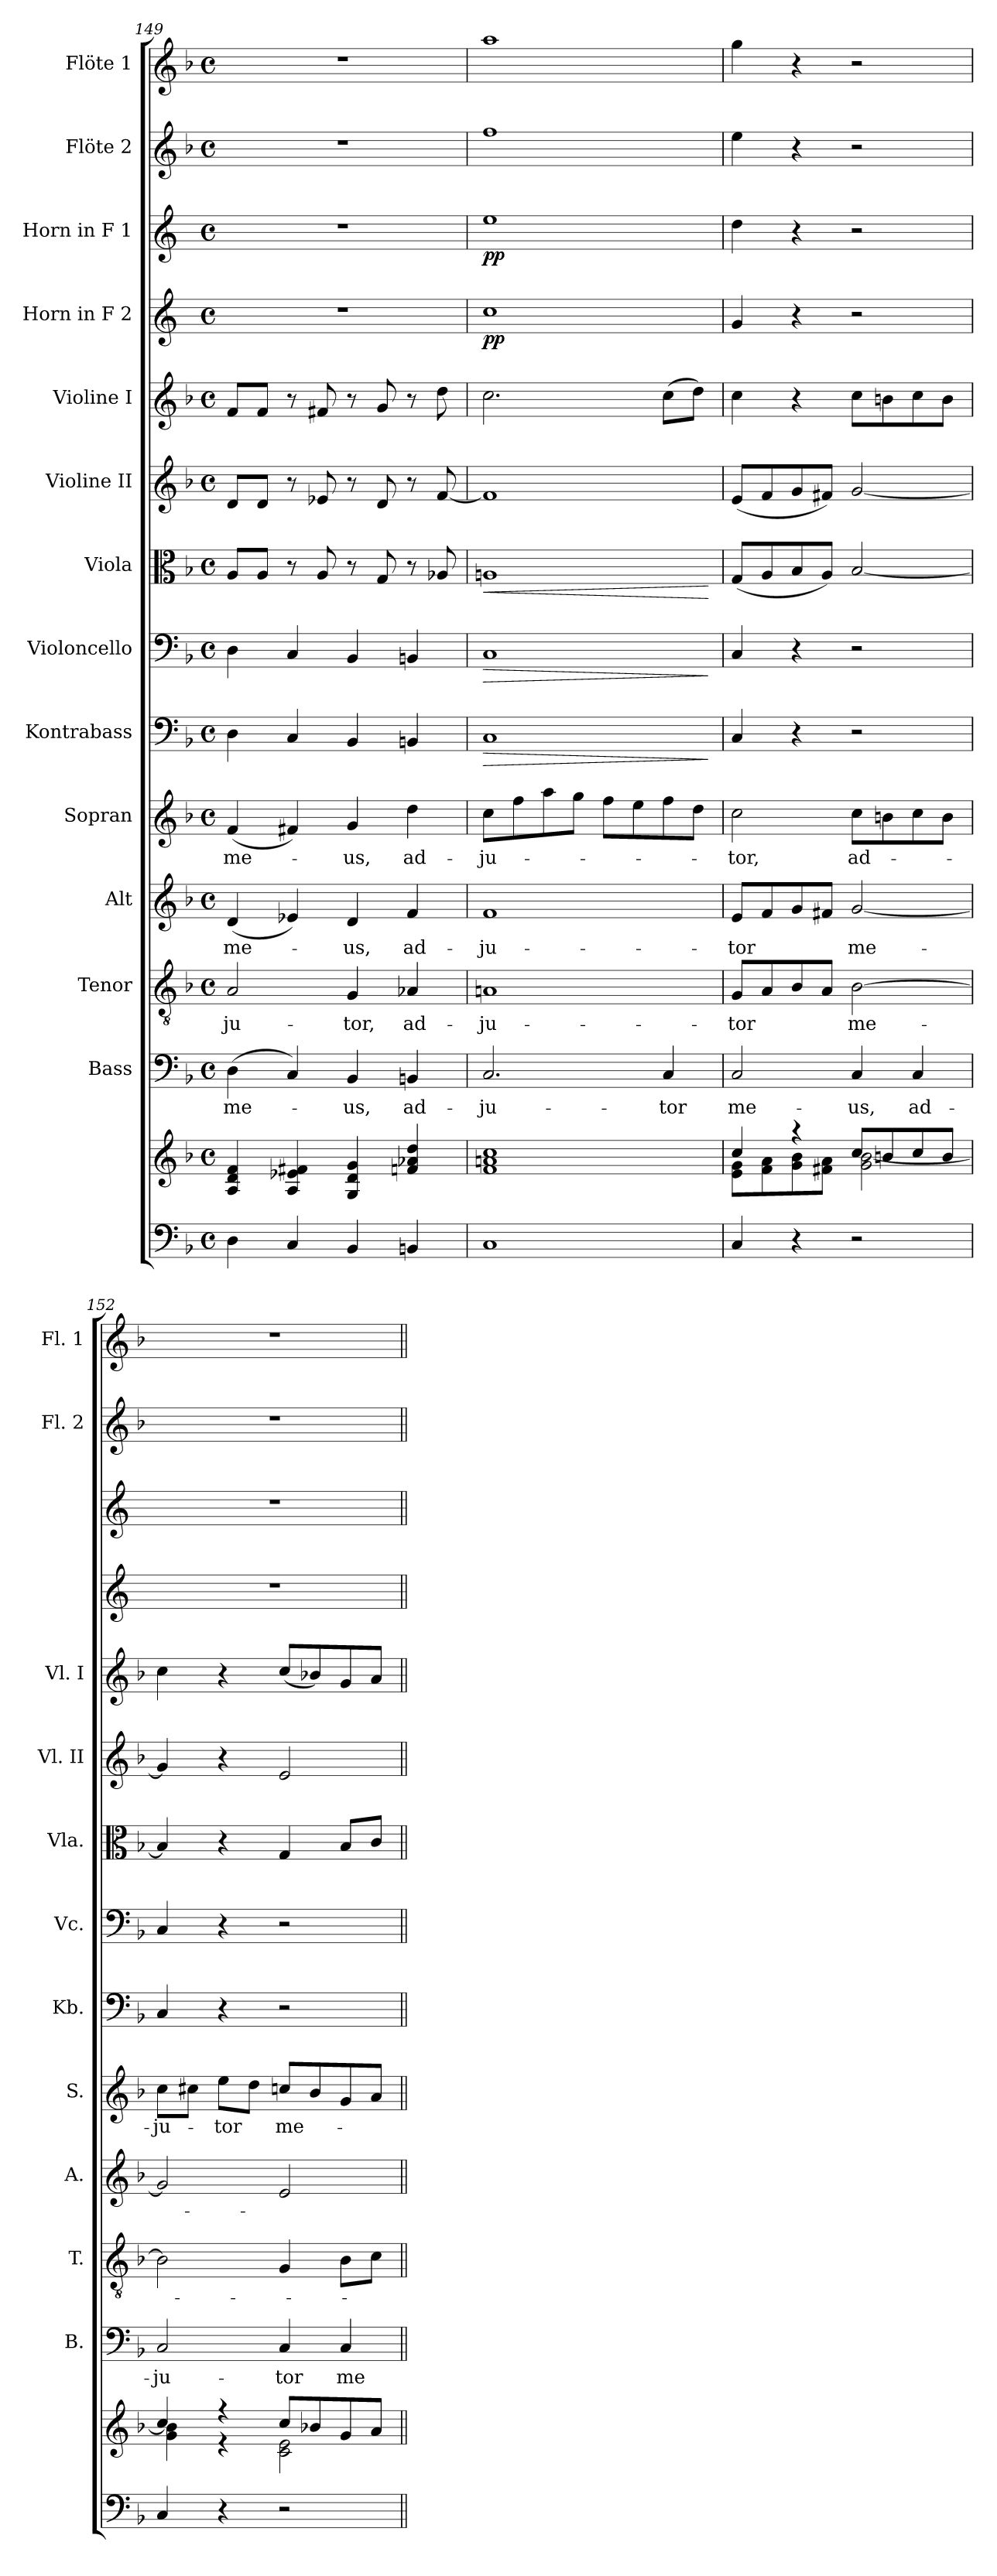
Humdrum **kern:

**kern	**kern	**kern	**text	**kern	**text	**kern	**text	**kern	**text	**kern	**dynam	**kern	**dynam	**kern	**dynam	**kern	**kern	**kern	**dynam	**kern	**dynam	**kern	**kern
*part14	*part14	*part13	*part13	*part12	*part12	*part11	*part11	*part10	*part10	*part9	*part9	*part8	*part8	*part7	*part7	*part6	*part5	*part4	*part4	*part3	*part3	*part2	*part1
*staff15	*staff14	*staff13	*staff13	*staff12	*staff12	*staff11	*staff11	*staff10	*staff10	*staff9	*staff9	*staff8	*staff8	*staff7	*staff7	*staff6	*staff5	*staff4	*staff4	*staff3	*staff3	*staff2	*staff1
*	*	*I"Bass	*	*I"Tenor	*	*I"Alt	*	*I"Sopran	*	*I"Kontrabass	*	*I"Violoncello	*	*I"Viola	*	*I"Violine II	*I"Violine I	*I"Horn in F 2	*	*I"Horn in F 1	*	*I"Flöte 2	*I"Flöte 1
*	*	*I'B.	*	*I'T.	*	*I'A.	*	*I'S.	*	*I'Kb.	*	*I'Vc.	*	*I'Vla.	*	*I'Vl. II	*I'Vl. I	*	*	*	*	*I'Fl. 2	*I'Fl. 1
*clefF4	*clefG2	*clefF4	*	*clefGv2	*	*clefG2	*	*clefG2	*	*clefF4	*	*clefF4	*	*clefC3	*	*clefG2	*clefG2	*clefG2	*	*clefG2	*	*clefG2	*clefG2
*	*	*	*	*	*	*	*	*	*	*ITrd7c12	*	*	*	*	*	*	*	*ITrd4c7	*	*ITrd4c7	*	*	*
*k[b-]	*k[b-]	*k[b-]	*	*k[b-]	*	*k[b-]	*	*k[b-]	*	*k[b-]	*	*k[b-]	*	*k[b-]	*	*k[b-]	*k[b-]	*k[b-]	*	*k[b-]	*	*k[b-]	*k[b-]
*F:	*F:	*F:	*	*F:	*	*F:	*	*F:	*	*F:	*	*F:	*	*F:	*	*F:	*F:	*F:	*	*F:	*	*F:	*F:
*M4/4	*M4/4	*M4/4	*	*M4/4	*	*M4/4	*	*M4/4	*	*M4/4	*	*M4/4	*	*M4/4	*	*M4/4	*M4/4	*M4/4	*	*M4/4	*	*M4/4	*M4/4
*met(c)	*met(c)	*met(c)	*	*met(c)	*	*met(c)	*	*met(c)	*	*met(c)	*	*met(c)	*	*met(c)	*	*met(c)	*met(c)	*met(c)	*	*met(c)	*	*met(c)	*met(c)
=149	=149	=149	=149	=149	=149	=149	=149	=149	=149	=149	=149	=149	=149	=149	=149	=149	=149	=149	=149	=149	=149	=149	=149
!	!	!	!LO:LY:b	!	!LO:LY:b	!	!LO:LY:b	!	!LO:LY:b	!	!	!	!	!	!	!	!	!	!	!	!	!	!
4D\	4A/ 4d/ 4f/	(>4D\	me-	2A/	-ju-	(<4d/	me-	(<4f/	me-	4DD\	.	4D\	.	8A/L	.	8d/L	8f/L	1r	.	1r	.	1r	1r
.	.	.	.	.	.	.	.	.	.	.	.	.	.	8A/J	.	8d/J	8f/J	.	.	.	.	.	.
4C/	4A/ 4e-X/ 4f#X/	4C/)	.	.	.	4e-X/)	.	4f#X/)	.	4CC/	.	4C/	.	8r	.	8r	8r	.	.	.	.	.	.
.	.	.	.	.	.	.	.	.	.	.	.	.	.	8A/	.	8e-X/	8f#X/	.	.	.	.	.	.
!	!	!	!LO:LY:b	!	!LO:LY:b	!	!LO:LY:b	!	!LO:LY:b	!	!	!	!	!	!	!	!	!	!	!	!	!	!
4BB-/	4G/ 4d/ 4g/	4BB-/	-us,	4G/	-tor,	4d/	-us,	4g/	-us,	4BBB-/	.	4BB-/	.	8r	.	8r	8r	.	.	.	.	.	.
.	.	.	.	.	.	.	.	.	.	.	.	.	.	8G/	.	8d/	8g/	.	.	.	.	.	.
!	!	!	!LO:LY:b	!	!LO:LY:b	!	!LO:LY:b	!	!LO:LY:b	!	!	!	!	!	!	!	!	!	!	!	!	!	!
4BBn/	4fn/ 4a-X/ 4dd/	4BBn/	ad-	4A-X/	ad-	4f/	ad-	4dd\	ad-	4BBBn/	.	4BBn/	.	8r	.	8r	8r	.	.	.	.	.	.
.	.	.	.	.	.	.	.	.	.	.	.	.	.	8A-X/	.	[8f/	8dd\	.	.	.	.	.	.
!!LO:PB:g=z
=150	=150	=150	=150	=150	=150	=150	=150	=150	=150	=150	=150	=150	=150	=150	=150	=150	=150	=150	=150	=150	=150	=150	=150
!	!	!	!LO:LY:b	!	!LO:LY:b	!	!LO:LY:b	!	!LO:LY:b	!	!LO:HP:b	!	!LO:HP:b	!	!LO:HP:b	!	!	!	!	!	!	!	!
!	!	!	!	!	!	!	!	!	!	!	!	!	!	!	!LO:HP:n=1:b	!	!	!	!LO:DY:b	!	!LO:DY:b	!	!
1C	1f 1an 1cc	2.C/	-ju-	1An	-ju-	1f	-ju-	8cc\L	-ju-	1CC	>	1C	>	1An	< >	1f]	2.cc\	1f	pp	1a	pp	1ff	1aa
.	.	.	.	.	.	.	.	8ff\	.	.	.	.	.	.	.	.	.	.	.	.	.	.	.
.	.	.	.	.	.	.	.	8aa\	.	.	.	.	.	.	.	.	.	.	.	.	.	.	.
.	.	.	.	.	.	.	.	8gg\J	.	.	.	.	.	.	.	.	.	.	.	.	.	.	.
.	.	.	.	.	.	.	.	8ff\L	.	.	.	.	.	.	.	.	.	.	.	.	.	.	.
.	.	.	.	.	.	.	.	8ee\	.	.	.	.	.	.	.	.	.	.	.	.	.	.	.
!	!	!	!LO:LY:b	!	!	!	!	!	!	!	!	!	!	!	!	!	!	!	!	!	!	!	!
.	.	4C/	-tor	.	.	.	.	8ff\	.	.	.	.	.	.	.	.	(>8cc\L	.	.	.	.	.	.
.	.	.	.	.	.	.	.	8dd\J	.	.	.	.	.	.	.	.	8dd\J)	.	.	.	.	.	.
.	.	.	.	.	.	.	.	.	.	.	]	.	]	.	[	.	.	.	.	.	.	.	.
=151	=151	=151	=151	=151	=151	=151	=151	=151	=151	=151	=151	=151	=151	=151	=151	=151	=151	=151	=151	=151	=151	=151	=151
*	*^	*	*	*	*	*	*	*	*	*	*	*	*	*	*	*	*	*	*	*	*	*	*
!	!	!	!	!LO:LY:b	!	!LO:LY:b	!	!LO:LY:b	!	!LO:LY:b	!	!	!	!	!	!	!	!	!	!	!	!	!	!
4C/	4cc/	8e\ 8g\L	2C/	me-	8G/L	-tor	8e/L	-tor	2cc\	-tor,	4CC/	.	4C/	.	(<8G/L	.	(<8e/L	4cc\	4c/	.	4g\	.	4ee\	4gg\
.	.	8f\ 8a\	.	.	8A/	.	8f/	.	.	.	.	.	.	.	8A/	]	8f/	.	.	.	.	.	.	.
4r	4raa	8g\ 8b-\	.	.	8B-/	.	8g/	.	.	.	4r	.	4r	.	8B-/	.	8g/	4r	4r	.	4r	.	4r	4r
.	.	8f#X\ 8a\J	.	.	8A/J	.	8f#X/J	.	.	.	.	.	.	.	8A/J)	.	8f#X/J)	.	.	.	.	.	.	.
!	!	!	!	!LO:LY:b	!	!LO:LY:b	!	!LO:LY:b	!	!LO:LY:b	!	!	!	!	!	!	!	!	!	!	!	!	!	!
2r	8cc/L	2g\ [<2b-\	4C/	-us,	[2B-\	me-	[2g/	me-	8cc\L	ad-	2r	.	2r	.	[2B-/	.	[2g/	8cc\L	2r	.	2r	.	2r	2r
.	8bn/	.	.	.	.	.	.	.	8bn\	.	.	.	.	.	.	.	.	8bn\	.	.	.	.	.	.
!	!	!	!	!LO:LY:b	!	!	!	!	!	!	!	!	!	!	!	!	!	!	!	!	!	!	!	!
.	8cc/	.	4C/	ad-	.	.	.	.	8cc\	.	.	.	.	.	.	.	.	8cc\	.	.	.	.	.	.
.	8b/J	.	.	.	.	.	.	.	8b\J	.	.	.	.	.	.	.	.	8b\J	.	.	.	.	.	.
=152	=152	=152	=152	=152	=152	=152	=152	=152	=152	=152	=152	=152	=152	=152	=152	=152	=152	=152	=152	=152	=152	=152	=152	=152
!	!	!	!	!LO:LY:b	!	!	!	!	!	!LO:LY:b	!	!	!	!	!	!	!	!	!	!	!	!	!	!
4C/	4cc/	4g\ 4b-\]	2C/	-ju-	2B-\]	.	2g/]	.	8cc\L	-ju-	4CC/	.	4C/	.	4B-/]	.	4g/]	4cc\	1r	.	1r	.	1r	1r
.	.	.	.	.	.	.	.	.	8cc#X\J	.	.	.	.	.	.	.	.	.	.	.	.	.	.	.
!	!	!	!	!	!	!	!	!	!	!LO:LY:b	!	!	!	!	!	!	!	!	!	!	!	!	!	!
4r	4r	4r	.	.	.	.	.	.	8ee\L	-tor	4r	.	4r	.	4r	.	4r	4r	.	.	.	.	.	.
.	.	.	.	.	.	.	.	.	8dd\J	.	.	.	.	.	.	.	.	.	.	.	.	.	.	.
!	!	!	!	!LO:LY:b	!	!	!	!	!	!LO:LY:b	!	!	!	!	!	!	!	!	!	!	!	!	!	!
2r	8cc/L	2c\ 2e\	4C/	-tor	4G/	.	2e/	.	8ccn/L	me-	2r	.	2r	.	4G/	.	2e/	(<8cc/L	.	.	.	.	.	.
.	8b-X/	.	.	.	.	.	.	.	8b-/	.	.	.	.	.	.	.	.	8b-X/)	.	.	.	.	.	.
!	!	!	!	!LO:LY:b	!	!	!	!	!	!	!	!	!	!	!	!	!	!	!	!	!	!	!	!
.	8g/	.	4C/	me-	8B-\L	.	.	.	8g/	.	.	.	.	.	8B-/L	.	.	8g/	.	.	.	.	.	.
.	8a/J	.	.	.	8c\J	.	.	.	8a/J	.	.	.	.	.	8c/J	.	.	8a/J	.	.	.	.	.	.
*	*v	*v	*	*	*	*	*	*	*	*	*	*	*	*	*	*	*	*	*	*	*	*	*	*
=||	=||	=||	=||	=||	=||	=||	=||	=||	=||	=||	=||	=||	=||	=||	=||	=||	=||	=||	=||	=||	=||	=||	=||
*-	*-	*-	*-	*-	*-	*-	*-	*-	*-	*-	*-	*-	*-	*-	*-	*-	*-	*-	*-	*-	*-	*-	*-
